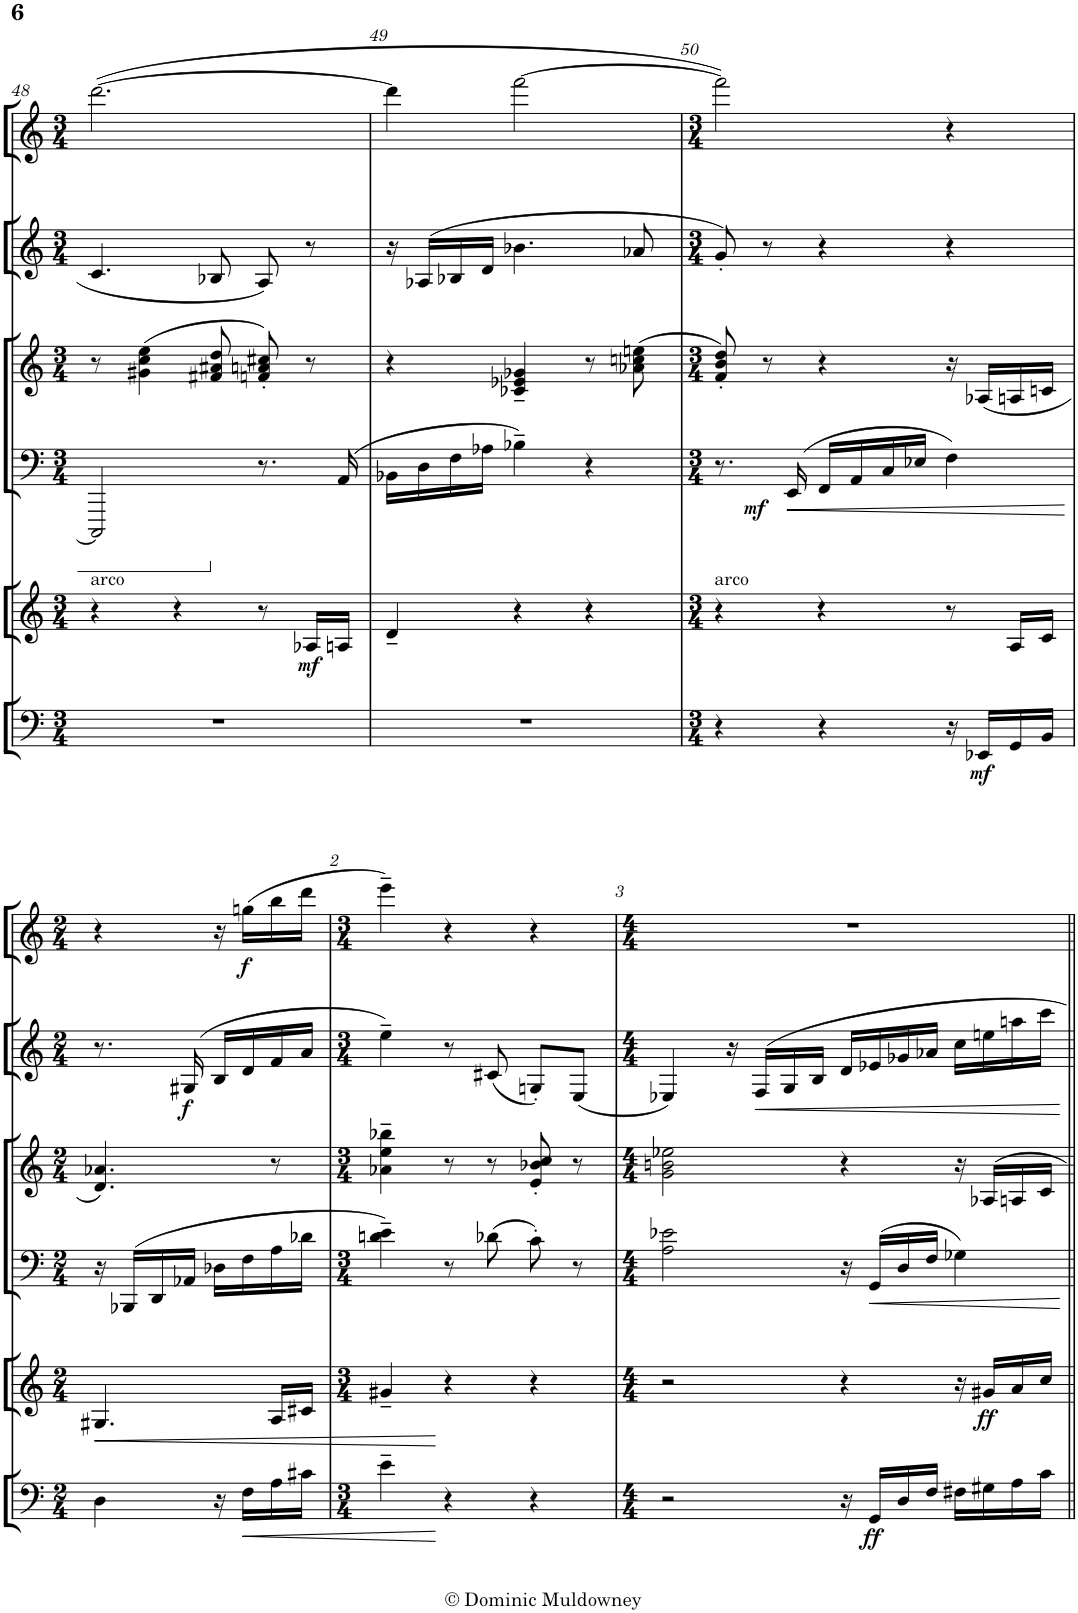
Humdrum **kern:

**kern	**dynam	**kern	**dynam	**kern	**dynam	**kern	**kern	**dynam	**kern	**dynam
*part6	*part6	*part5	*part5	*part4	*part4	*part3	*part2	*part2	*part1	*part1
*staff6	*staff6	*staff5	*staff5	*staff4	*staff4	*staff3	*staff2	*staff2	*staff1	*staff1
*I"VC	*	*I"VLN	*	*I"LH	*	*I"RH	*I"clt l	*	*I"flt	*
!!LO:PB:g=z
*clefF4	*	*clefG2	*	*clefF4	*	*clefG2	*clefG2	*	*clefG2	*
*k[]	*	*k[]	*	*k[]	*	*k[]	*k[]	*	*k[]	*
*M3/4	*	*M3/4	*	*M3/4	*	*M3/4	*M3/4	*	*M3/4	*
=48	=48	=48	=48	=48	=48	=48	=48	=48	=48	=48
!	!	!LO:TX:a:t=arco	!	!	!	!	!	!	!	!
2.r	.	4r	.	2CCC#/]	.	8r	4.c/	.	([2.ddd\	.
.	.	.	.	.	.	(4g#X\ 4cc\ 4ee\	.	.	.	.
.	.	4r	.	.	.	.	.	.	.	.
.	.	.	.	.	.	8f#X/ 8a#X/ 8dd/	8B-X/	.	.	.
.	.	8r	.	8.r	.	8fn/' 8an/' 8cc#X/')	8A/	.	.	.
!	!	!	!LO:DY:b	!	!	!	!	!	!	!
.	.	16A-X/LL	mf	.	.	8r	8r	.	.	.
.	.	16An/JJ	.	(>16AA/	.	.	.	.	.	.
=49	=49	=49	=49	=49	=49	=49	=49	=49	=49	=49
2.r	.	4d~/	.	16BB-X\LL	.	4r	16r	.	4ddd\]	.
.	.	.	.	16D\	.	.	(16A-X/LL	.	.	.
.	.	.	.	16F\	.	.	16B-X/	.	.	.
.	.	.	.	16A-X\JJ	.	.	16d/JJ	.	.	.
.	.	4r	.	4B-X~\)	.	4c-X/~ 4e-X/~ 4g-X/~	4.b-X\	.	[2fff\	.
.	.	4r	.	4r	.	8r	.	.	.	.
.	.	.	.	.	.	(8a-X\ 8ccn\ 8een\	8a-X/	.	.	.
=50	=50	=50	=50	=50	=50	=50	=50	=50	=50	=50
*M3/4	*	*M3/4	*	*M3/4	*	*M3/4	*M3/4	*	*M3/4	*
!	!	!LO:TX:a:t=arco	!	!	!	!	!	!	!	!
4r	.	4r	.	8.r	.	8f/' 8b/' 8dd/')	8g'/)	.	2fff\])	.
.	.	.	.	.	.	8r	8r	.	.	.
!	!	!	!	!	!LO:HP:b	!	!	!	!	!
!	!	!	!	!	!LO:DY:n=1:b	!	!	!	!	!
.	.	.	.	(16EE/	< mf	.	.	.	.	.
4r	.	4r	.	16FF/LL	.	4r	4r	.	.	.
.	.	.	.	16AA/	.	.	.	.	.	.
.	.	.	.	16C/	.	.	.	.	.	.
.	.	.	.	16E-X/JJ	.	.	.	.	.	.
16r	.	8r	.	4F\)	.	16r	4r	.	4r	.
!	!LO:DY:b	!	!	!	!	!	!	!	!	!
16EE-X/LL	mf	.	.	.	.	(16A-X/LL	.	.	.	.
16GG/	.	16A/LL	.	.	.	16An/	.	.	.	.
16BB/JJ	.	16c/JJ	.	.	.	16cn/JJ	.	.	.	.
.	.	.	.	.	[	.	.	.	.	.
!!LO:LB:g=z
=1	=1	=1	=1	=1	=1	=1	=1	=1	=1	=1
*M2/4	*	*M2/4	*	*M2/4	*	*M2/4	*M2/4	*	*M2/4	*
!	!	!	!LO:HP:b	!	!	!	!	!	!	!
4D\	.	4.G#X/	<	16r	.	4.d/ 4.a-X/)	8.r	.	4r	.
.	.	.	.	(16BBB-X/LL	.	.	.	.	.	.
.	.	.	.	16DD/	.	.	.	.	.	.
!	!	!	!	!	!	!	!	!LO:DY:b	!	!
.	.	.	.	16AA-X/JJ	.	.	(16G#X/	f	.	.
16r	.	.	.	16D-X\LL	.	.	16B/LL	.	16r	.
!	!LO:HP:b	!	!	!	!	!	!	!	!	!LO:DY:b
16F\LL	<	.	.	16F\	.	.	16d/	.	(16ggn\LL	f
16A\	.	16A/LL	.	16A\	.	8r	16f/	.	16bb\	.
16c#X\JJ	.	16c#X/JJ	.	16d-X\JJ	.	.	16a/JJ	.	16ddd\JJ	.
=2	=2	=2	=2	=2	=2	=2	=2	=2	=2	=2
*M3/4	*	*M3/4	*	*M3/4	*	*M3/4	*M3/4	*	*M3/4	*
4e~\	.	4g#X~/	.	4dn\~ 4e\~)	.	4a-X\~ 4ee\~ 4bb-X\~	4ee~\)	.	4eee~\)	.
4r	[	4r	[	8r	.	8r	8r	.	4r	.
.	.	.	.	(8d-X\	.	8r	(8c#X/	.	.	.
4r	.	4r	.	8c'\)	.	8e/' 8b-X/' 8cc/'	8Gn'/L)	.	4r	.
.	.	.	.	8r	.	8r	(8E/J	.	.	.
=3	=3	=3	=3	=3	=3	=3	=3	=3	=3	=3
*M4/4	*	*M4/4	*	*M4/4	*	*M4/4	*M4/4	*	*M4/4	*
2r	.	2r	.	2A\ 2e-X\	.	2g\ 2bn\ 2ee-X\	4E-X/)	.	1r	.
.	.	.	.	.	.	.	16r	.	.	.
!	!	!	!	!	!	!	!	!LO:HP:b	!	!
.	.	.	.	.	.	.	16F/LL	<	.	.
.	.	.	.	.	.	.	16G/	.	.	.
.	.	.	.	.	.	.	16B/JJ	.	.	.
16r	.	4r	.	16r	.	4r	16d/LL	.	.	.
!	!LO:DY:b	!	!	!	!LO:HP:b	!	!	!	!	!
16GG/LL	ff	.	.	(16GG/LL	<	.	16e-X/	.	.	.
16D/	.	.	.	16D/	.	.	16g-X/	.	.	.
16F/JJ	.	.	.	16F/JJ	.	.	16a-X/JJ	.	.	.
16F#X\LL	.	16r	.	4G-X\)	.	16r	16cc\LL	.	.	.
!	!	!	!LO:DY:b	!	!	!	!	!	!	!
16G#X\	.	16g#X/LL	ff	.	.	16A-X/LL	16een\	.	.	.
16A\	.	16a/	.	.	.	16An/	16aan\	.	.	.
16c\JJ	.	16cc/JJ	.	.	.	16c/JJ	16ccc\JJ	.	.	.
.	.	.	.	.	[	.	.	[	.	.
=||	=||	=||	=||	=||	=||	=||	=||	=||	=||	=||
*-	*-	*-	*-	*-	*-	*-	*-	*-	*-	*-
